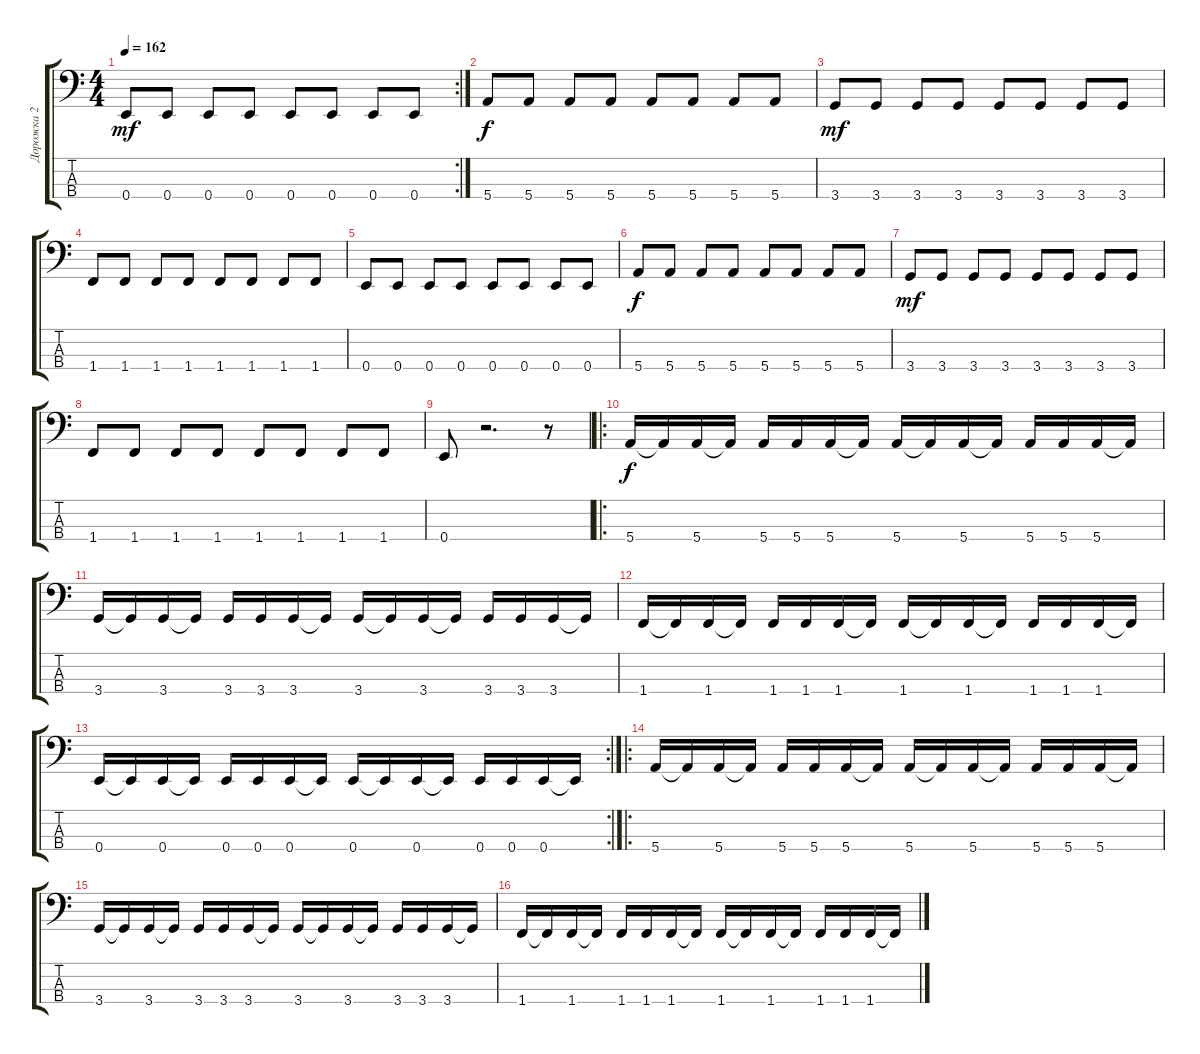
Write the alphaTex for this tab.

\track ("Дорожка 2" "Дорожка 2") {instrument electricbasspick}
\staff {score tabs}
\tuning (G2 D2 A1 E1) {hide}
\rc 2
\ts (4 4)
\tempo 162
\clef f4
\ks c
0.4.8{dy mf} 0.4.8 0.4.8 0.4.8 0.4.8 0.4.8 0.4.8 0.4.8 |
5.4.8{dy f} 5.4.8 5.4.8 5.4.8 5.4.8 5.4.8 5.4.8 5.4.8 |
3.4.8{dy mf} 3.4.8 3.4.8 3.4.8 3.4.8 3.4.8 3.4.8 3.4.8 |
1.4.8 1.4.8 1.4.8 1.4.8 1.4.8 1.4.8 1.4.8 1.4.8 |
0.4.8 0.4.8 0.4.8 0.4.8 0.4.8 0.4.8 0.4.8 0.4.8 |
5.4.8{dy f} 5.4.8 5.4.8 5.4.8 5.4.8 5.4.8 5.4.8 5.4.8 |
3.4.8{dy mf} 3.4.8 3.4.8 3.4.8 3.4.8 3.4.8 3.4.8 3.4.8 |
1.4.8 1.4.8 1.4.8 1.4.8 1.4.8 1.4.8 1.4.8 1.4.8 |
0.4.8 r.2{d} r.8 |
\ro
5.4.16{dy f} 5.4{t}.16 5.4.16 5.4{t}.16 5.4.16 5.4.16 5.4.16 5.4{t}.16 5.4.16 5.4{t}.16 5.4.16 5.4{t}.16 5.4.16 5.4.16 5.4.16 5.4{t}.16 |
3.4.16 3.4{t}.16 3.4.16 3.4{t}.16 3.4.16 3.4.16 3.4.16 3.4{t}.16 3.4.16 3.4{t}.16 3.4.16 3.4{t}.16 3.4.16 3.4.16 3.4.16 3.4{t}.16 |
1.4.16 1.4{t}.16 1.4.16 1.4{t}.16 1.4.16 1.4.16 1.4.16 1.4{t}.16 1.4.16 1.4{t}.16 1.4.16 1.4{t}.16 1.4.16 1.4.16 1.4.16 1.4{t}.16 |
\rc 2
0.4.16 0.4{t}.16 0.4.16 0.4{t}.16 0.4.16 0.4.16 0.4.16 0.4{t}.16 0.4.16 0.4{t}.16 0.4.16 0.4{t}.16 0.4.16 0.4.16 0.4.16 0.4{t}.16 |
\ro
5.4.16 5.4{t}.16 5.4.16 5.4{t}.16 5.4.16 5.4.16 5.4.16 5.4{t}.16 5.4.16 5.4{t}.16 5.4.16 5.4{t}.16 5.4.16 5.4.16 5.4.16 5.4{t}.16 |
3.4.16 3.4{t}.16 3.4.16 3.4{t}.16 3.4.16 3.4.16 3.4.16 3.4{t}.16 3.4.16 3.4{t}.16 3.4.16 3.4{t}.16 3.4.16 3.4.16 3.4.16 3.4{t}.16 |
1.4.16 1.4{t}.16 1.4.16 1.4{t}.16 1.4.16 1.4.16 1.4.16 1.4{t}.16 1.4.16 1.4{t}.16 1.4.16 1.4{t}.16 1.4.16 1.4.16 1.4.16 1.4{t}.16
